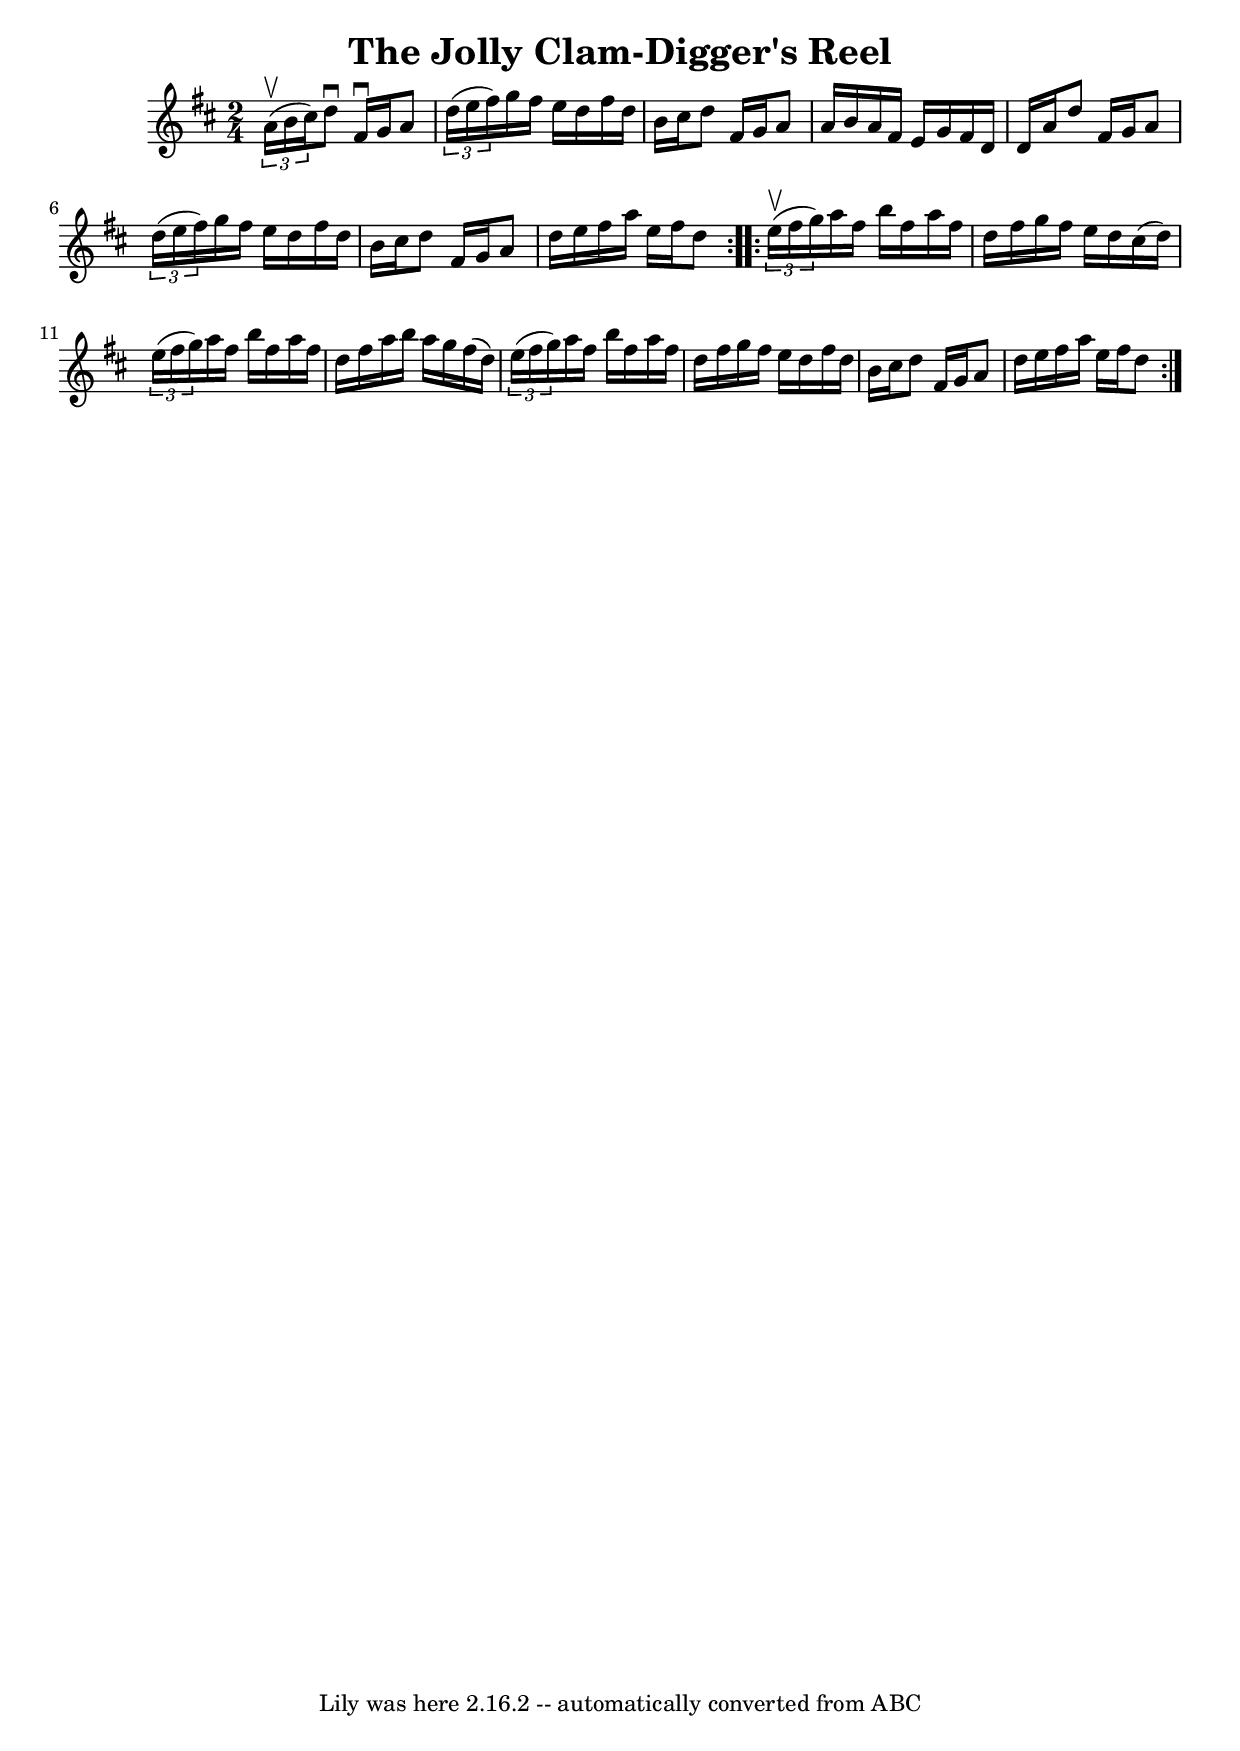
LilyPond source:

\version "2.16.2"
\include "Mammoth.ily"
\header {
	%% book = "Ryan's Mammoth Collection"
	crossRefNumber = "1"
	footnotes = ""
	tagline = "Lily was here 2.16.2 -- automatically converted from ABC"
	title = "The Jolly Clam-Digger's Reel"
}
voicedefault =  {


\repeat volta 2 {
\time 2/4 
\key d \major   \times 2/3 { a'16^\upbow(b'16 cis''16) } 
|
 d''8^\downbow fis'16^\downbow g'16 a'8    \times 2/3 {   
d''16 (e''16 fis''16) } |
 g''16 fis''16 e''16 d''16  
 fis''16 d''16 b'16 cis''16  |
 d''8 fis'16 g'16 a'8 
 a'16 b'16  |
 a'16 fis'16 e'16 g'16 fis'16 d'16    
d'16 a'16  |
 d''8 fis'16 g'16 a'8    \times 2/3 {   
d''16 (e''16 fis''16) } |
 g''16 fis''16 e''16 d''16  
 fis''16 d''16 b'16 cis''16  |
 d''8 fis'16 g'16 a'8 
 d''16 e''16  |
 fis''16 a''16 e''16 fis''16 d''8  
} \repeat volta 2 {     \times 2/3 { e''16^\upbow(fis''16 g''16) } 
|
 a''16 fis''16 b''16 fis''16 a''16 fis''16 d''16    
fis''16  |
 g''16 fis''16 e''16 d''16 cis''16 (d''16) 
  \times 2/3 { e''16 (fis''16 g''16) } |
 a''16 fis''16   
 b''16 fis''16 a''16 fis''16 d''16 fis''16  |
 a''16    
b''16 a''16 g''16 fis''16 (d''16)   \times 2/3 { e''16 (
fis''16 g''16) } |
 a''16 fis''16 b''16 fis''16    
a''16 fis''16 d''16 fis''16  |
 g''16 fis''16 e''16    
d''16 fis''16 d''16 b'16 cis''16  |
 d''8 fis'16 g'16 
 a'8 d''16 e''16  |
 fis''16 a''16 e''16 fis''16    
d''8  }   
}

\score{
    <<

	\context Staff="default"
	{
	    \voicedefault 
	}

    >>
	\layout {
	}
	\midi {}
}
